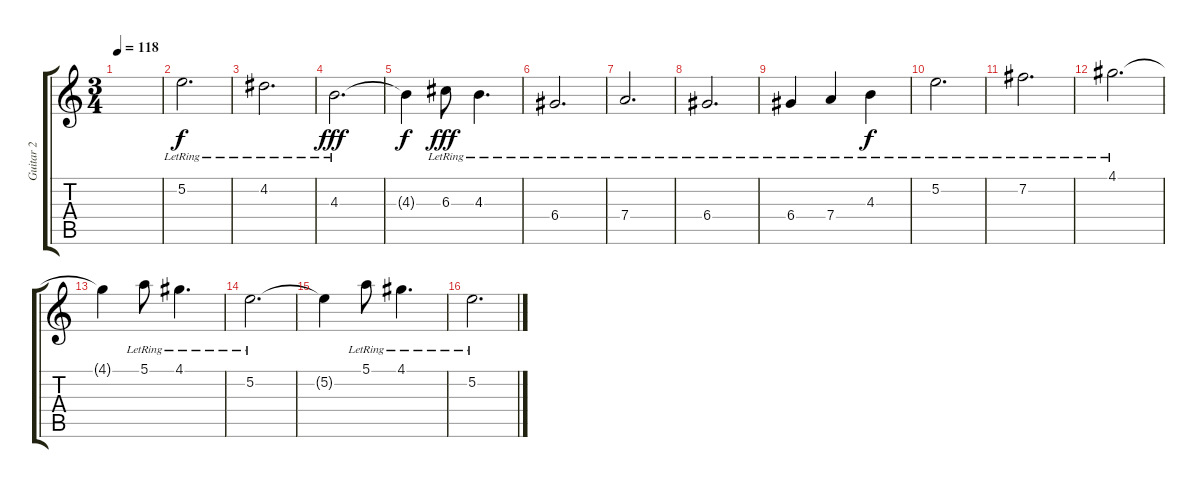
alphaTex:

\track ("Guitar 2" "Guitar 2") {instrument electricguitarjazz}
\staff {score tabs}
\tuning (E4 B3 G3 D3 A2 E2) {hide}
\ts (3 4)
\tempo 118
\clef g2
\ks c
|
5.2{lr}.2{d} |
4.2{lr}.2{d} |
4.3{lr}.2{d dy fff} |
4.3{t}.4{dy f} 6.3{lr}.8{dy fff} 4.3{lr}.4{d} |
6.4{lr}.2{d} |
7.4{lr}.2{d} |
6.4{lr}.2{d} |
6.4{lr}.4 7.4{lr}.4 4.3{lr}.4{dy f} |
5.2{lr}.2{d} |
7.2{lr}.2{d} |
4.1{lr}.2{d} |
4.1{t}.4 5.1{lr}.8 4.1{lr}.4{d} |
5.2{lr}.2{d} |
5.2{t}.4 5.1{lr}.8 4.1{lr}.4{d} |
5.2{lr}.2{d}
